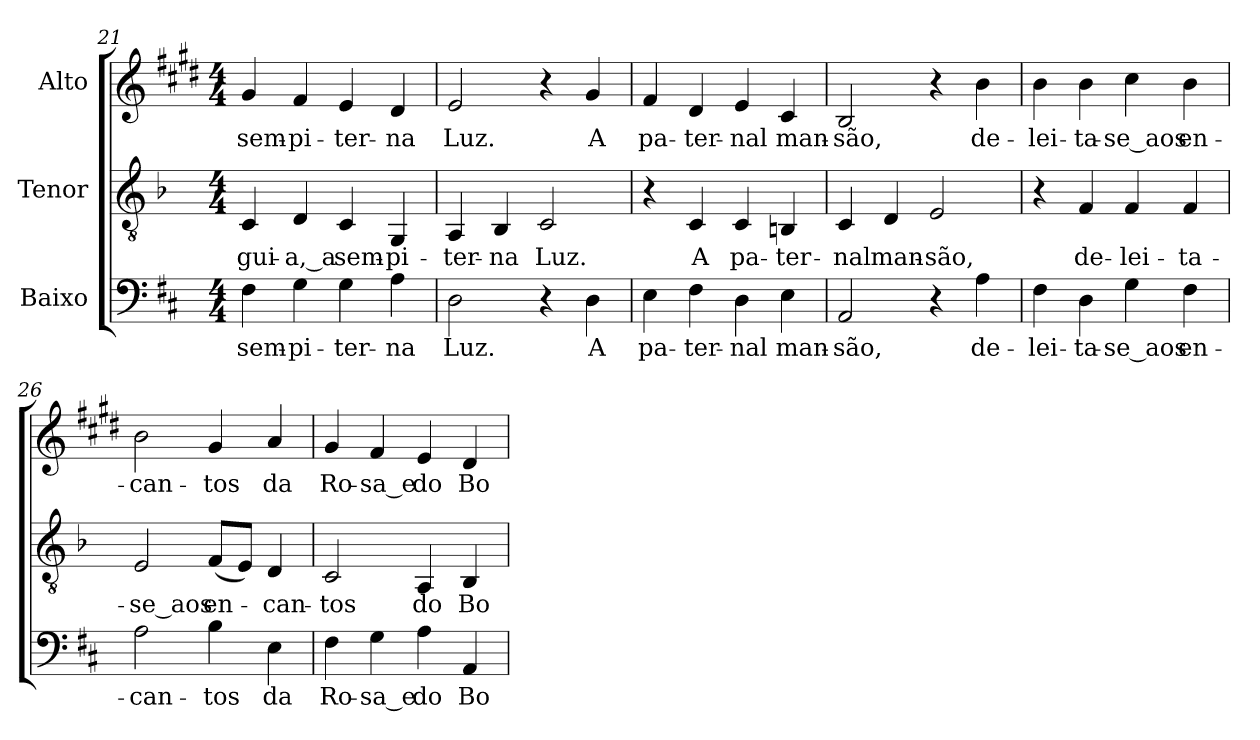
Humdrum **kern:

**kern	**text	**kern	**text	**kern	**text
*part3	*part3	*part2	*part2	*part1	*part1
*staff3	*staff3	*staff2	*staff2	*staff1	*staff1
*I"Baixo	*	*I"Tenor	*	*I"Alto	*
*clefF4	*	*clefGv2	*	*clefG2	*
*	*	*ITrd2c3	*	*ITrd1c2	*
*k[f#c#]	*	*k[f#c#]	*	*k[f#c#]	*
*D:	*	*D:	*	*D:	*
*M4/4	*	*M4/4	*	*M4/4	*
=21	=21	=21	=21	=21	=21
!	!LO:LY:b:color=#000000	!	!	!	!
!	!	!	!LO:LY:b:color=#000000	!	!
!	!	!	!	!	!LO:LY:b:color=#000000
4F#i\	sem-	4AAi/	gui-	4f#i/	sem-
!	!LO:LY:b:color=#000000	!	!	!	!
!	!	!	!LO:LY:b:color=#000000	!	!
!	!	!	!	!	!LO:LY:b:color=#000000
4Gi\	-pi-	4BBi/	-a,_a	4ei/	-pi-
!	!LO:LY:b:color=#000000	!	!	!	!
!	!	!	!LO:LY:b:color=#000000	!	!
!	!	!	!	!	!LO:LY:b:color=#000000
4Gi\	-ter-	4AAi/	sem-	4di/	-ter-
!	!LO:LY:b:color=#000000	!	!	!	!
!	!	!	!LO:LY:b:color=#000000	!	!
!	!	!	!	!	!LO:LY:b:color=#000000
4Ai\	-na	4EEi/	-pi-	4c#i/	-na
=22	=22	=22	=22	=22	=22
!	!LO:LY:b:color=#000000	!	!	!	!
!	!	!	!LO:LY:b:color=#000000	!	!
!	!	!	!	!	!LO:LY:b:color=#000000
2Di\	Luz.	4FF#i/	-ter-	2di/	Luz.
!	!	!	!LO:LY:b:color=#000000	!	!
.	.	4GGi/	-na	.	.
!	!	!	!LO:LY:b:color=#000000	!	!
4r	.	2AAi/	Luz.	4r	.
!	!LO:LY:b:color=#000000	!	!	!	!
!	!	!	!	!	!LO:LY:b:color=#000000
4Di\	A	.	.	4f#i/	A
=23	=23	=23	=23	=23	=23
!	!LO:LY:b:color=#000000	!	!	!	!
!	!	!	!	!	!LO:LY:b:color=#000000
4Ei\	pa-	4r	.	4ei/	pa-
!	!LO:LY:b:color=#000000	!	!	!	!
!	!	!	!LO:LY:b:color=#000000	!	!
!	!	!	!	!	!LO:LY:b:color=#000000
4F#i\	-ter-	4AAi/	A	4c#i/	-ter-
!	!LO:LY:b:color=#000000	!	!	!	!
!	!	!	!LO:LY:b:color=#000000	!	!
!	!	!	!	!	!LO:LY:b:color=#000000
4Di\	-nal	4AAi/	pa-	4di/	-nal
!	!LO:LY:b:color=#000000	!	!	!	!
!	!	!	!LO:LY:b:color=#000000	!	!
!	!	!	!	!	!LO:LY:b:color=#000000
4Ei\	man-	4GG#Xi/	-ter-	4Bi/	man-
!!LO:PB:g=z
=24	=24	=24	=24	=24	=24
!	!LO:LY:b:color=#000000	!	!	!	!
!	!	!	!LO:LY:b:color=#000000	!	!
!	!	!	!	!	!LO:LY:b:color=#000000
2AAi/	-são,	4AAi/	-nal	2Ai/	-são,
!	!	!	!LO:LY:b:color=#000000	!	!
.	.	4BBi/	man-	.	.
!	!	!	!LO:LY:b:color=#000000	!	!
4r	.	2C#i/	-são,	4r	.
!	!LO:LY:b:color=#000000	!	!	!	!
!	!	!	!	!	!LO:LY:b:color=#000000
4Ai\	de-	.	.	4ai\	de-
=25	=25	=25	=25	=25	=25
!	!LO:LY:b:color=#000000	!	!	!	!
!	!	!	!	!	!LO:LY:b:color=#000000
4F#i\	-lei-	4r	.	4ai\	-lei-
!	!LO:LY:b:color=#000000	!	!	!	!
!	!	!	!LO:LY:b:color=#000000	!	!
!	!	!	!	!	!LO:LY:b:color=#000000
4Di\	-ta-	4Di/	de-	4ai\	-ta-
!	!LO:LY:b:color=#000000	!	!	!	!
!	!	!	!LO:LY:b:color=#000000	!	!
!	!	!	!	!	!LO:LY:b:color=#000000
4Gi\	-se_aos	4Di/	-lei-	4bi\	-se_aos
!	!LO:LY:b:color=#000000	!	!	!	!
!	!	!	!LO:LY:b:color=#000000	!	!
!	!	!	!	!	!LO:LY:b:color=#000000
4F#i\	en-	4Di/	-ta-	4ai\	en-
=26	=26	=26	=26	=26	=26
!	!LO:LY:b:color=#000000	!	!	!	!
!	!	!	!LO:LY:b:color=#000000	!	!
!	!	!	!	!	!LO:LY:b:color=#000000
2Ai\	-can-	2C#i/	-se_aos	2ai\	-can-
!	!LO:LY:b:color=#000000	!	!	!	!
!	!	!	!LO:LY:b:color=#000000	!	!
!	!	!	!	!	!LO:LY:b:color=#000000
4Bi\	-tos	(8Di/L	en-	4f#i/	-tos
.	.	8C#i/J)	.	.	.
!	!LO:LY:b:color=#000000	!	!	!	!
!	!	!	!LO:LY:b:color=#000000	!	!
!	!	!	!	!	!LO:LY:b:color=#000000
4Ei\	da	4BBi/	-can-	4gi/	da
=27	=27	=27	=27	=27	=27
!	!LO:LY:b:color=#000000	!	!	!	!
!	!	!	!LO:LY:b:color=#000000	!	!
!	!	!	!	!	!LO:LY:b:color=#000000
4F#i\	Ro-	2AAi/	-tos	4f#i/	Ro-
!	!LO:LY:b:color=#000000	!	!	!	!
!	!	!	!	!	!LO:LY:b:color=#000000
4Gi\	-sa_e	.	.	4ei/	-sa_e
!	!LO:LY:b:color=#000000	!	!	!	!
!	!	!	!LO:LY:b:color=#000000	!	!
!	!	!	!	!	!LO:LY:b:color=#000000
4Ai\	do	4FF#i/	do	4di/	do
!	!LO:LY:b:color=#000000	!	!	!	!
!	!	!	!LO:LY:b:color=#000000	!	!
!	!	!	!	!	!LO:LY:b:color=#000000
4AAi/	Bo-	4GGi/	Bo-	4c#i/	Bo-
=	=	=	=	=	=
*-	*-	*-	*-	*-	*-
